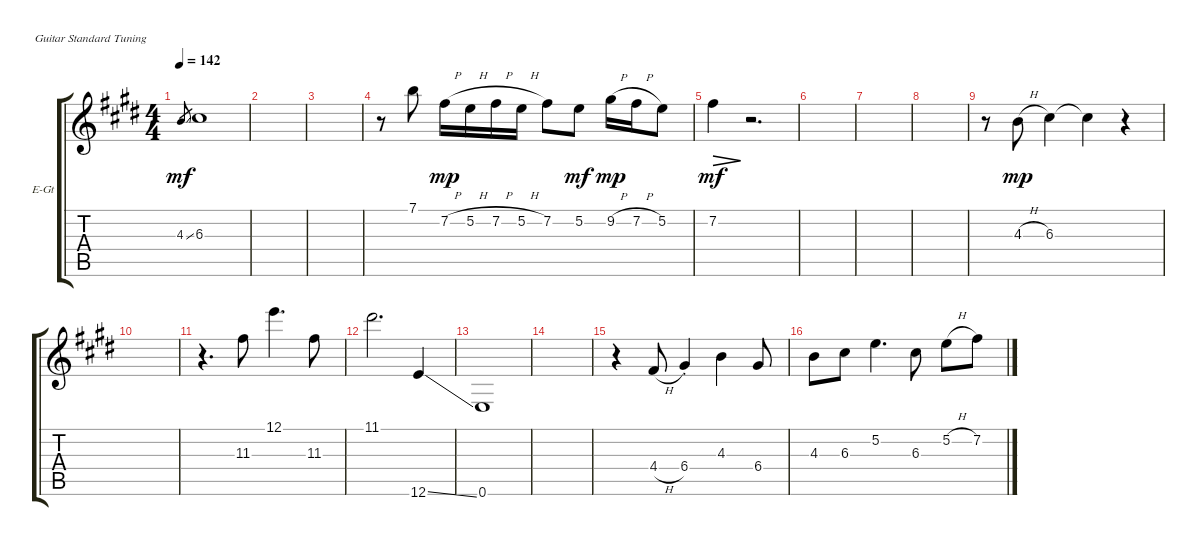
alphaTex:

\defaultSystemsLayout 4
\bracketExtendMode groupsimilarinstruments
\firstSystemTrackNameOrientation horizontal
\otherSystemsTrackNameOrientation horizontal
\track ("Electric Guitar" "E-Gt") {instrument distortionguitar}
\staff {score tabs}
\tuning (E4 B3 G3 D3 A2 E2)
\ts (4 4)
\tempo 142
\clef g2
\scale
0.333333
\ks e
4.3{ss}.8{gr dy mf} 6.3.1 |
\scale
0.333333 |
\scale
0.333333 |
\scale
0.333333 r.8 7.1.8 7.2{h}.16{dy mp} 5.2{h}.16 7.2{h}.16 5.2{h}.16 7.2.8 5.2.8{dy mf} 9.2{h}.16{dy mp} 7.2{h}.16 5.2.8 |
\scale
0.333333 7.2.4{dec dy mf} r.2{d} |
\scale
0.333333 |
\scale
0.333333 |
\scale
0.333333 |
\scale
0.333333 r.8 4.3{h}.8{dy mp} 6.3.4 6.3{t}.4 r.4 |
\scale
0.333333 |
\scale
0.303483 r.4{d} 11.3.8 12.1.4{d} 11.3.8 |
\scale
0.333333 11.1.2{d} 12.6{ss}.4 |
0.6.1 |
|
r.4 4.4{h}.8 6.4{st}.4 4.3.4 6.4.8 |
4.3.8 6.3.8 5.2.4{d} 6.3.8 5.2{h}.8 7.2.8
